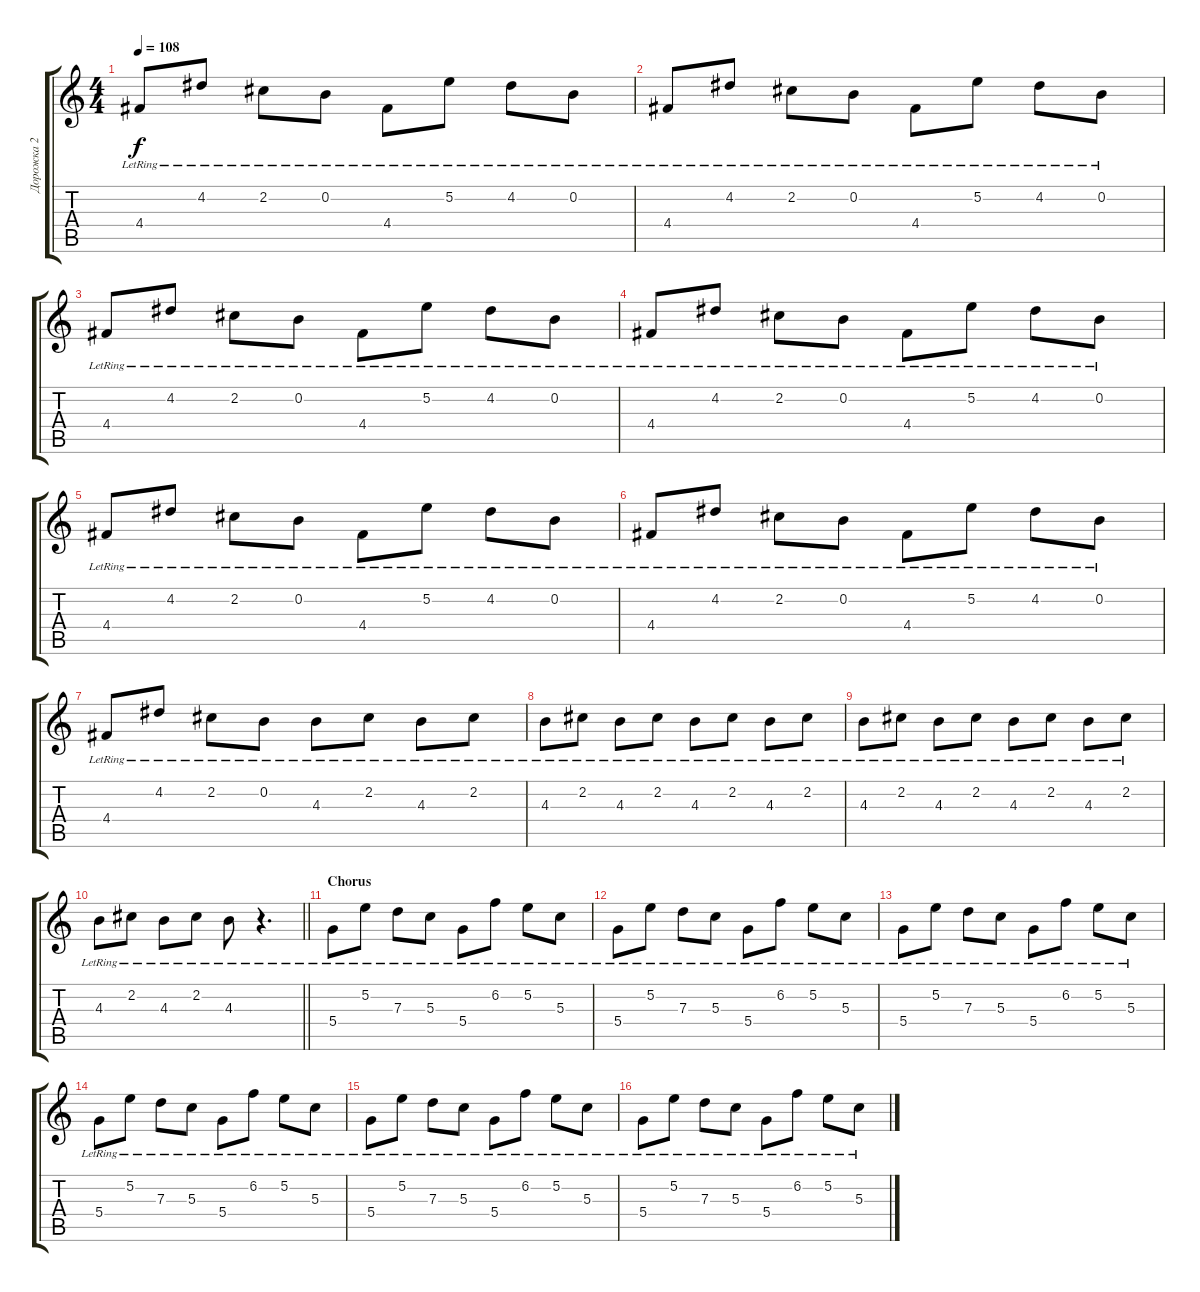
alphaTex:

\track ("Дорожка 2" "Дорожка 2") {instrument acousticguitarsteel}
\staff {score tabs}
\tuning (E4 B3 G3 D3 A2 E2) {hide}
\ts (4 4)
\tempo 108
\clef g2
\ks c
4.4{lr}.8{dy f} 4.2{lr}.8 2.2{lr}.8 0.2{lr}.8 4.4{lr}.8 5.2{lr}.8 4.2{lr}.8 0.2{lr}.8 |
4.4{lr}.8 4.2{lr}.8 2.2{lr}.8 0.2{lr}.8 4.4{lr}.8 5.2{lr}.8 4.2{lr}.8 0.2{lr}.8 |
4.4{lr}.8 4.2{lr}.8 2.2{lr}.8 0.2{lr}.8 4.4{lr}.8 5.2{lr}.8 4.2{lr}.8 0.2{lr}.8 |
4.4{lr}.8 4.2{lr}.8 2.2{lr}.8 0.2{lr}.8 4.4{lr}.8 5.2{lr}.8 4.2{lr}.8 0.2{lr}.8 |
4.4{lr}.8 4.2{lr}.8 2.2{lr}.8 0.2{lr}.8 4.4{lr}.8 5.2{lr}.8 4.2{lr}.8 0.2{lr}.8 |
4.4{lr}.8 4.2{lr}.8 2.2{lr}.8 0.2{lr}.8 4.4{lr}.8 5.2{lr}.8 4.2{lr}.8 0.2{lr}.8 |
4.4{lr}.8 4.2{lr}.8 2.2{lr}.8 0.2{lr}.8 4.3{lr}.8 2.2{lr}.8 4.3{lr}.8 2.2{lr}.8 |
4.3{lr}.8 2.2{lr}.8 4.3{lr}.8 2.2{lr}.8 4.3{lr}.8 2.2{lr}.8 4.3{lr}.8 2.2{lr}.8 |
4.3{lr}.8 2.2{lr}.8 4.3{lr}.8 2.2{lr}.8 4.3{lr}.8 2.2{lr}.8 4.3{lr}.8 2.2{lr}.8 |
\barLineRight lightlight
4.3{lr}.8 2.2{lr}.8 4.3{lr}.8 2.2{lr}.8 4.3{lr}.8 r.4{d} |
\section ("" "Chorus")
5.4{lr}.8 5.2{lr}.8 7.3{lr}.8 5.3{lr}.8 5.4{lr}.8 6.2{lr}.8 5.2{lr}.8 5.3{lr}.8 |
5.4{lr}.8 5.2{lr}.8 7.3{lr}.8 5.3{lr}.8 5.4{lr}.8 6.2{lr}.8 5.2{lr}.8 5.3{lr}.8 |
5.4{lr}.8 5.2{lr}.8 7.3{lr}.8 5.3{lr}.8 5.4{lr}.8 6.2{lr}.8 5.2{lr}.8 5.3{lr}.8 |
5.4{lr}.8 5.2{lr}.8 7.3{lr}.8 5.3{lr}.8 5.4{lr}.8 6.2{lr}.8 5.2{lr}.8 5.3{lr}.8 |
5.4{lr}.8 5.2{lr}.8 7.3{lr}.8 5.3{lr}.8 5.4{lr}.8 6.2{lr}.8 5.2{lr}.8 5.3{lr}.8 |
5.4{lr}.8 5.2{lr}.8 7.3{lr}.8 5.3{lr}.8 5.4{lr}.8 6.2{lr}.8 5.2{lr}.8 5.3{lr}.8
